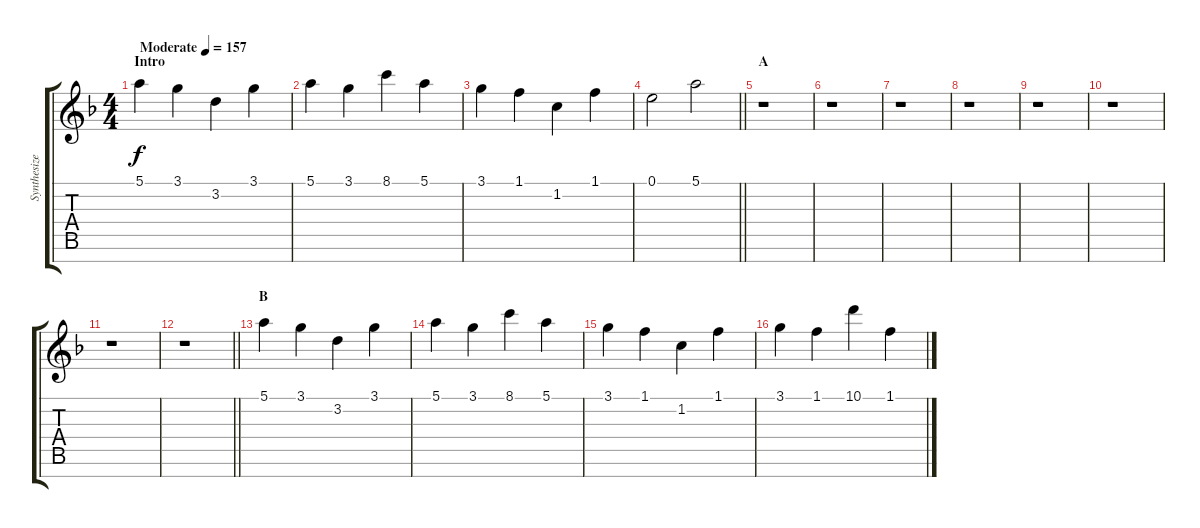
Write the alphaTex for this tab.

\track ("Synthesizer" "Synthesize") {instrument fx5brightness}
\staff {score tabs}
\tuning (E5 B4 G4 D4 A3 E3 B2) {hide}
\ts (4 4)
\section ("" "Intro")
\tempo (157 "Moderate")
\clef g2
\ks f
5.1.4{dy f instrument fx5brightness} 3.1.4 3.2.4 3.1.4 |
5.1.4 3.1.4 8.1.4 5.1.4 |
3.1.4 1.1.4 1.2.4 1.1.4 |
\barLineRight lightlight
0.1.2 5.1.2 |
\section ("" "A")
r.1 |
r.1 |
r.1 |
r.1 |
r.1 |
r.1 |
r.1 |
\barLineRight lightlight
r.1 |
\section ("" "B")
5.1.4 3.1.4 3.2.4 3.1.4 |
5.1.4 3.1.4 8.1.4 5.1.4 |
3.1.4 1.1.4 1.2.4 1.1.4 |
3.1.4 1.1.4 10.1.4 1.1.4
